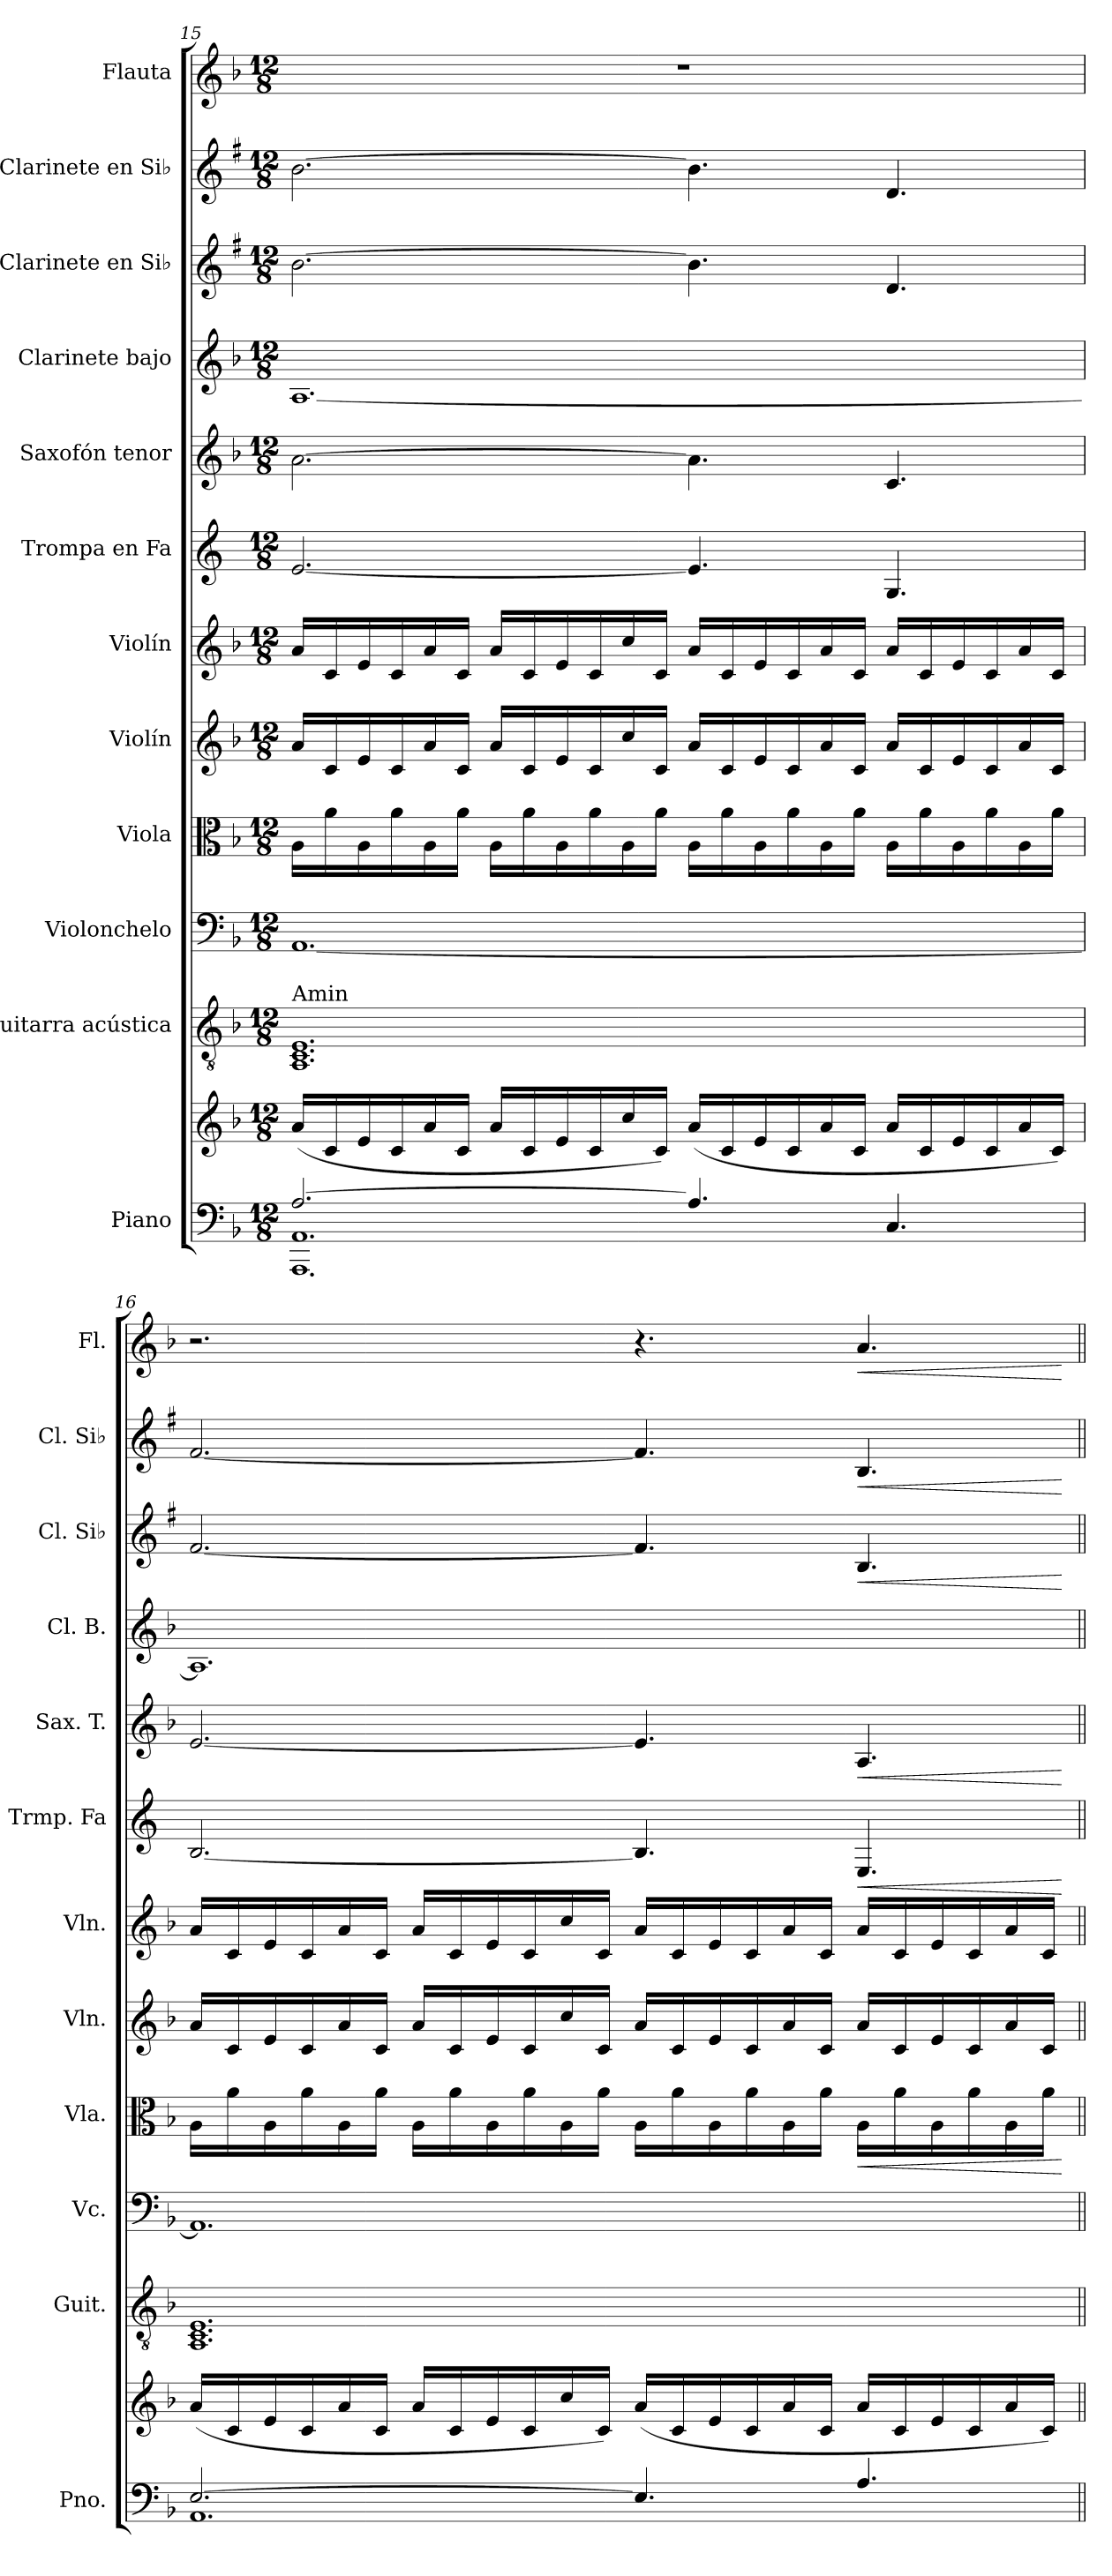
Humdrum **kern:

**kern	**kern	**kern	**kern	**kern	**dynam	**kern	**kern	**kern	**dynam	**kern	**dynam	**kern	**kern	**dynam	**kern	**dynam	**kern	**dynam
*part12	*part12	*part11	*part10	*part9	*part9	*part8	*part7	*part6	*part6	*part5	*part5	*part4	*part3	*part3	*part2	*part2	*part1	*part1
*staff13	*staff12	*staff11	*staff10	*staff9	*staff9	*staff8	*staff7	*staff6	*staff6	*staff5	*staff5	*staff4	*staff3	*staff3	*staff2	*staff2	*staff1	*staff1
*I"Piano	*	*I"Guitarra acústica	*I"Violonchelo	*I"Viola	*	*I"Violín	*I"Violín	*I"Trompa en Fa	*	*I"Saxofón tenor	*	*I"Clarinete bajo	*I"Clarinete en Si♭	*	*I"Clarinete en Si♭	*	*I"Flauta	*
*I'Pno.	*	*I'Guit.	*I'Vc.	*I'Vla.	*	*I'Vln.	*I'Vln.	*I'Trmp. Fa	*	*I'Sax. T.	*	*I'Cl. B.	*I'Cl. Si♭	*	*I'Cl. Si♭	*	*I'Fl.	*
!!LO:PB:g=z
*clefF4	*clefG2	*clefGv2	*clefF4	*clefC3	*	*clefG2	*clefG2	*clefG2	*	*clefG2	*	*clefG2	*clefG2	*	*clefG2	*	*clefG2	*
*	*	*	*	*	*	*	*	*ITrd4c7	*	*ITrd8c14	*	*ITrd8c14	*ITrd1c2	*	*ITrd1c2	*	*	*
*k[b-]	*k[b-]	*k[b-]	*k[b-]	*k[b-]	*	*k[b-]	*k[b-]	*k[b-]	*	*k[b-]	*	*k[b-]	*k[b-]	*	*k[b-]	*	*k[b-]	*
*M12/8	*M12/8	*M12/8	*M12/8	*M12/8	*	*M12/8	*M12/8	*M12/8	*	*M12/8	*	*M12/8	*M12/8	*	*M12/8	*	*M12/8	*
=15	=15	=15	=15	=15	=15	=15	=15	=15	=15	=15	=15	=15	=15	=15	=15	=15	=15	=15
*^	*	*	*	*	*	*	*	*	*	*	*	*	*	*	*	*	*	*
!	!	!	!LO:TX:a:t=Amin	!	!	!	!	!	!	!	!	!	!	!	!	!	!	!	!
[2.A/	1.AAA 1.AA	(16a/LL	1.AA 1.C 1.E	[1.AA	16A\LL	.	16a/LL	16a/LL	[2.A/	.	[2.A\	.	[1.AA	[2.a\	.	[2.a\	.	1.r	.
.	.	16c/	.	.	16a\	.	16c/	16c/	.	.	.	.	.	.	.	.	.	.	.
.	.	16e/	.	.	16A\	.	16e/	16e/	.	.	.	.	.	.	.	.	.	.	.
.	.	16c/	.	.	16a\	.	16c/	16c/	.	.	.	.	.	.	.	.	.	.	.
.	.	16a/	.	.	16A\	.	16a/	16a/	.	.	.	.	.	.	.	.	.	.	.
.	.	16c/JJ	.	.	16a\JJ	.	16c/JJ	16c/JJ	.	.	.	.	.	.	.	.	.	.	.
.	.	16a/LL	.	.	16A\LL	.	16a/LL	16a/LL	.	.	.	.	.	.	.	.	.	.	.
.	.	16c/	.	.	16a\	.	16c/	16c/	.	.	.	.	.	.	.	.	.	.	.
.	.	16e/	.	.	16A\	.	16e/	16e/	.	.	.	.	.	.	.	.	.	.	.
.	.	16c/	.	.	16a\	.	16c/	16c/	.	.	.	.	.	.	.	.	.	.	.
.	.	16cc/	.	.	16A\	.	16cc/	16cc/	.	.	.	.	.	.	.	.	.	.	.
.	.	16c/JJ)	.	.	16a\JJ	.	16c/JJ	16c/JJ	.	.	.	.	.	.	.	.	.	.	.
4.A/]	.	(16a/LL	.	.	16A\LL	.	16a/LL	16a/LL	4.A/]	.	4.A\]	.	.	4.a\]	.	4.a\]	.	.	.
.	.	16c/	.	.	16a\	.	16c/	16c/	.	.	.	.	.	.	.	.	.	.	.
.	.	16e/	.	.	16A\	.	16e/	16e/	.	.	.	.	.	.	.	.	.	.	.
.	.	16c/	.	.	16a\	.	16c/	16c/	.	.	.	.	.	.	.	.	.	.	.
.	.	16a/	.	.	16A\	.	16a/	16a/	.	.	.	.	.	.	.	.	.	.	.
.	.	16c/JJ	.	.	16a\JJ	.	16c/JJ	16c/JJ	.	.	.	.	.	.	.	.	.	.	.
4.C/	.	16a/LL	.	.	16A\LL	.	16a/LL	16a/LL	4.C/	.	4.C/	.	.	4.c/	.	4.c/	.	.	.
.	.	16c/	.	.	16a\	.	16c/	16c/	.	.	.	.	.	.	.	.	.	.	.
.	.	16e/	.	.	16A\	.	16e/	16e/	.	.	.	.	.	.	.	.	.	.	.
.	.	16c/	.	.	16a\	.	16c/	16c/	.	.	.	.	.	.	.	.	.	.	.
.	.	16a/	.	.	16A\	.	16a/	16a/	.	.	.	.	.	.	.	.	.	.	.
.	.	16c/JJ)	.	.	16a\JJ	.	16c/JJ	16c/JJ	.	.	.	.	.	.	.	.	.	.	.
=16	=16	=16	=16	=16	=16	=16	=16	=16	=16	=16	=16	=16	=16	=16	=16	=16	=16	=16	=16
[2.E/	1.AA	(16a/LL	1.AA 1.C 1.E	1.AA]	16A\LL	.	16a/LL	16a/LL	[2.E/	.	[2.E/	.	1.AA]	[2.e/	.	[2.e/	.	2.r	.
.	.	16c/	.	.	16a\	.	16c/	16c/	.	.	.	.	.	.	.	.	.	.	.
.	.	16e/	.	.	16A\	.	16e/	16e/	.	.	.	.	.	.	.	.	.	.	.
.	.	16c/	.	.	16a\	.	16c/	16c/	.	.	.	.	.	.	.	.	.	.	.
.	.	16a/	.	.	16A\	.	16a/	16a/	.	.	.	.	.	.	.	.	.	.	.
.	.	16c/JJ	.	.	16a\JJ	.	16c/JJ	16c/JJ	.	.	.	.	.	.	.	.	.	.	.
.	.	16a/LL	.	.	16A\LL	.	16a/LL	16a/LL	.	.	.	.	.	.	.	.	.	.	.
.	.	16c/	.	.	16a\	.	16c/	16c/	.	.	.	.	.	.	.	.	.	.	.
.	.	16e/	.	.	16A\	.	16e/	16e/	.	.	.	.	.	.	.	.	.	.	.
.	.	16c/	.	.	16a\	.	16c/	16c/	.	.	.	.	.	.	.	.	.	.	.
.	.	16cc/	.	.	16A\	.	16cc/	16cc/	.	.	.	.	.	.	.	.	.	.	.
.	.	16c/JJ)	.	.	16a\JJ	.	16c/JJ	16c/JJ	.	.	.	.	.	.	.	.	.	.	.
4.E/]	.	(16a/LL	.	.	16A\LL	.	16a/LL	16a/LL	4.E/]	.	4.E/]	.	.	4.e/]	.	4.e/]	.	4.r	.
.	.	16c/	.	.	16a\	.	16c/	16c/	.	.	.	.	.	.	.	.	.	.	.
.	.	16e/	.	.	16A\	.	16e/	16e/	.	.	.	.	.	.	.	.	.	.	.
.	.	16c/	.	.	16a\	.	16c/	16c/	.	.	.	.	.	.	.	.	.	.	.
.	.	16a/	.	.	16A\	.	16a/	16a/	.	.	.	.	.	.	.	.	.	.	.
.	.	16c/JJ	.	.	16a\JJ	.	16c/JJ	16c/JJ	.	.	.	.	.	.	.	.	.	.	.
!	!	!	!	!	!	!LO:HP:b	!	!	!	!LO:HP:b	!	!LO:HP:b	!	!	!LO:HP:b	!	!LO:HP:b	!	!LO:HP:b
4.A/	.	16a/LL	.	.	16A\LL	<	16a/LL	16a/LL	4.AA/	<	4.AA/	<	.	4.A/	<	4.A/	<	4.a/	<
.	.	16c/	.	.	16a\	.	16c/	16c/	.	.	.	.	.	.	.	.	.	.	.
.	.	16e/	.	.	16A\	.	16e/	16e/	.	.	.	.	.	.	.	.	.	.	.
.	.	16c/	.	.	16a\	.	16c/	16c/	.	.	.	.	.	.	.	.	.	.	.
.	.	16a/	.	.	16A\	.	16a/	16a/	.	.	.	.	.	.	.	.	.	.	.
.	.	16c/JJ)	.	.	16a\JJ	.	16c/JJ	16c/JJ	.	.	.	.	.	.	.	.	.	.	.
*v	*v	*	*	*	*	*	*	*	*	*	*	*	*	*	*	*	*	*	*
.	.	.	.	.	[	.	.	.	[	.	[	.	.	[	.	[	.	[
=||	=||	=||	=||	=||	=||	=||	=||	=||	=||	=||	=||	=||	=||	=||	=||	=||	=||	=||
*-	*-	*-	*-	*-	*-	*-	*-	*-	*-	*-	*-	*-	*-	*-	*-	*-	*-	*-
